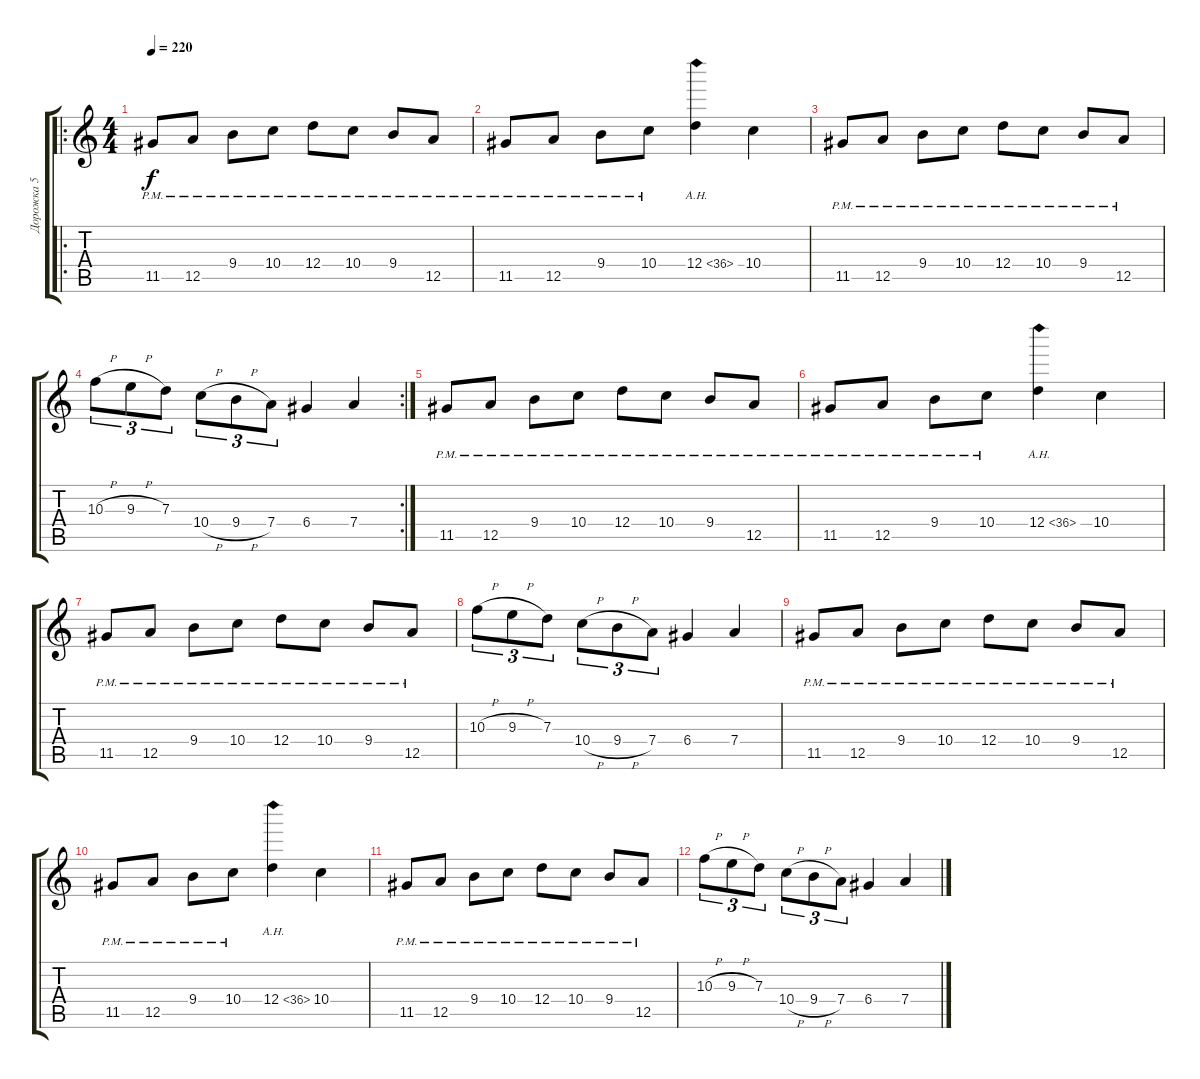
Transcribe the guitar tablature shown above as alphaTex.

\track ("Дорожка 5" "Дорожка 5") {instrument distortionguitar}
\staff {score tabs}
\tuning (E4 B3 G3 D3 A2 E2) {hide}
\ro
\ts (4 4)
\tempo 220
\clef g2
\ks c
11.5{pm}.8{dy f volume 7} 12.5{pm}.8 9.4{pm}.8 10.4{pm}.8 12.4{pm}.8 10.4{pm}.8 9.4{pm}.8 12.5{pm}.8 |
11.5{pm}.8 12.5{pm}.8 9.4{pm}.8 10.4{pm}.8 12.4{ah 24}.4 10.4.4 |
11.5{pm}.8 12.5{pm}.8 9.4{pm}.8 10.4{pm}.8 12.4{pm}.8 10.4{pm}.8 9.4{pm}.8 12.5{pm}.8 |
\rc 2
10.3{h}.8{tu (3 2)} 9.3{h}.8{tu (3 2)} 7.3.8{tu (3 2)} 10.4{h}.8{tu (3 2)} 9.4{h}.8{tu (3 2)} 7.4.8{tu (3 2)} 6.4.4 7.4.4 |
11.5{pm}.8 12.5{pm}.8 9.4{pm}.8 10.4{pm}.8 12.4{pm}.8 10.4{pm}.8 9.4{pm}.8 12.5{pm}.8 |
11.5{pm}.8 12.5{pm}.8 9.4{pm}.8 10.4{pm}.8 12.4{ah 24}.4 10.4.4 |
11.5{pm}.8 12.5{pm}.8 9.4{pm}.8 10.4{pm}.8 12.4{pm}.8 10.4{pm}.8 9.4{pm}.8 12.5{pm}.8 |
10.3{h}.8{tu (3 2)} 9.3{h}.8{tu (3 2)} 7.3.8{tu (3 2)} 10.4{h}.8{tu (3 2)} 9.4{h}.8{tu (3 2)} 7.4.8{tu (3 2)} 6.4.4 7.4.4 |
11.5{pm}.8 12.5{pm}.8 9.4{pm}.8 10.4{pm}.8 12.4{pm}.8 10.4{pm}.8 9.4{pm}.8 12.5{pm}.8 |
11.5{pm}.8 12.5{pm}.8 9.4{pm}.8 10.4{pm}.8 12.4{ah 24}.4 10.4.4 |
11.5{pm}.8 12.5{pm}.8 9.4{pm}.8 10.4{pm}.8 12.4{pm}.8 10.4{pm}.8 9.4{pm}.8 12.5{pm}.8 |
10.3{h}.8{tu (3 2)} 9.3{h}.8{tu (3 2)} 7.3.8{tu (3 2)} 10.4{h}.8{tu (3 2)} 9.4{h}.8{tu (3 2)} 7.4.8{tu (3 2)} 6.4.4 7.4.4
